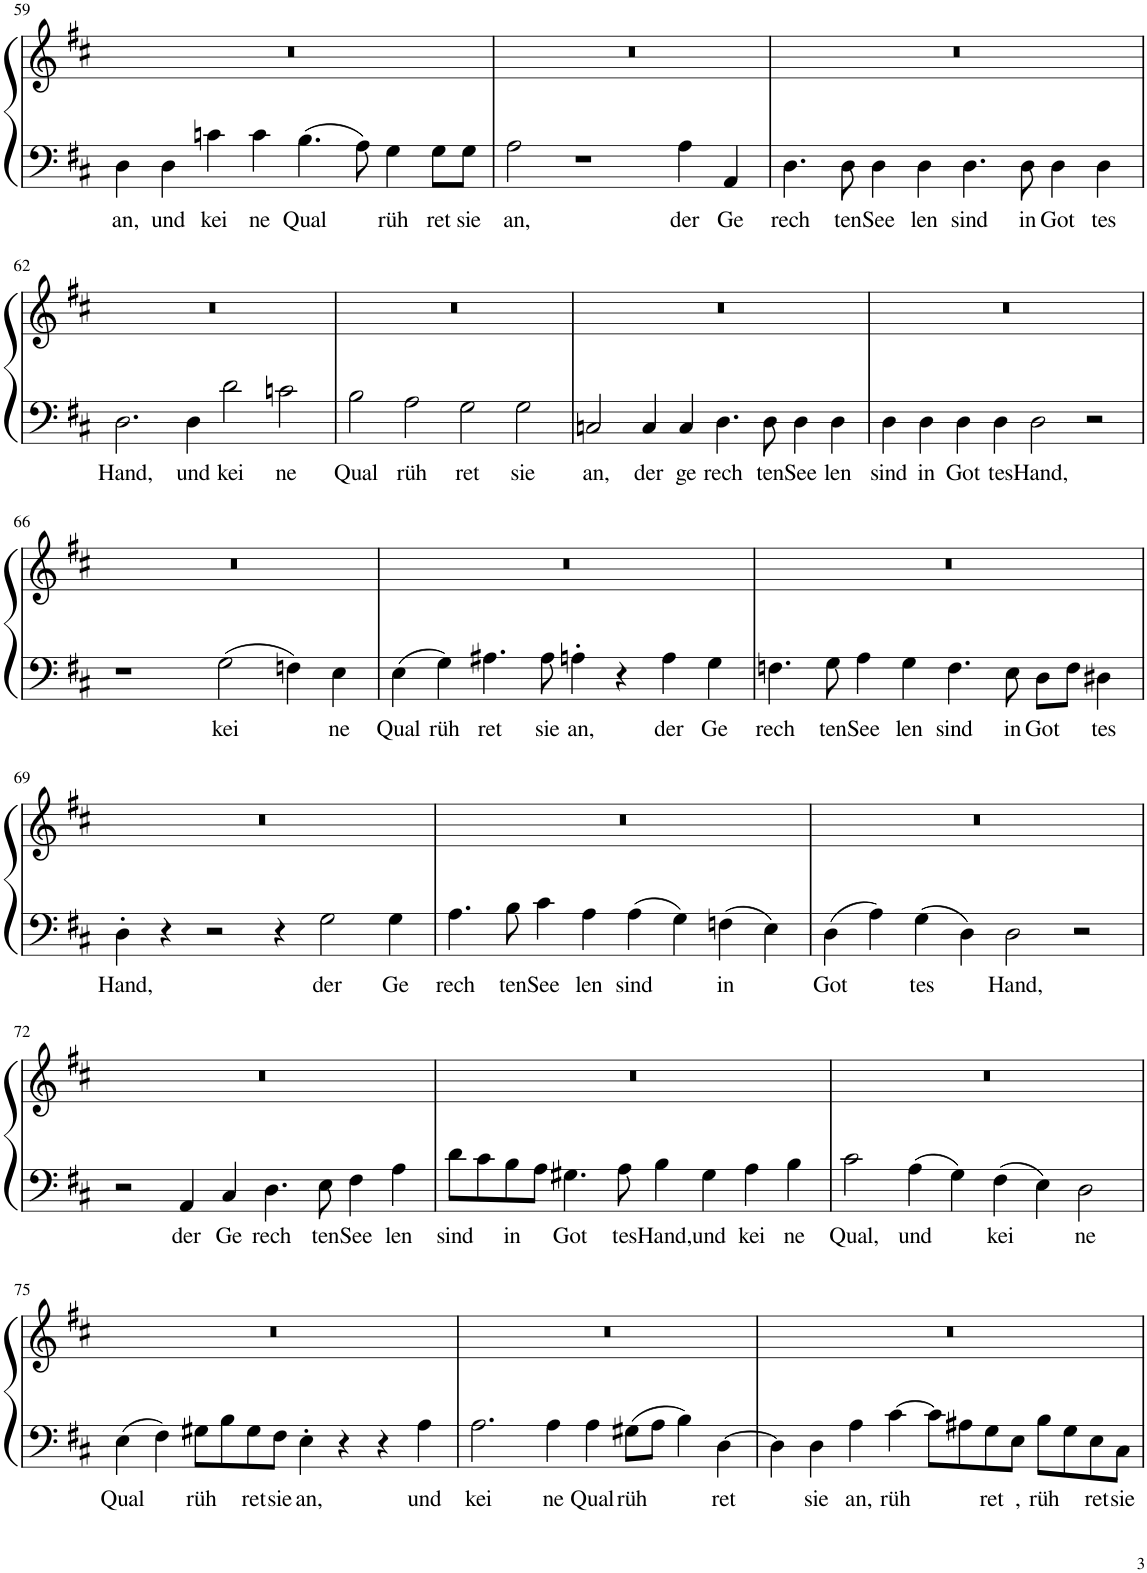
**kern	**text	**kern
*part1	*part1	*part1
*staff2	*staff2	*staff1
*I"Piano	*	*
*I'Pno.	*	*
!!LO:PB:g=z
*clefF4	*	*clefG2
*k[f#c#]	*	*k[f#c#]
*M4/2	*	*M4/2
=59	=59	=59
!	!LO:LY:b	!
4D\	an,	0r
!	!LO:LY:b	!
4D\	und	.
!	!LO:LY:b	!
4cn\	kei	.
!	!LO:LY:b	!
4c\	ne	.
!	!LO:LY:b	!
4.B\	Qual	.
8A\	.	.
!	!LO:LY:b	!
4G\	rüh	.
!	!LO:LY:b	!
8G\L	ret	.
!	!LO:LY:b	!
8G\J	sie	.
=60	=60	=60
!	!LO:LY:b	!
2A\	an,	0r
1r	.	.
!	!LO:LY:b	!
4A\	der	.
!	!LO:LY:b	!
4AA/	Ge	.
=61	=61	=61
!	!LO:LY:b	!
4.D\	rech	0r
!	!LO:LY:b	!
8D\	ten	.
!	!LO:LY:b	!
4D\	See	.
!	!LO:LY:b	!
4D\	len	.
!	!LO:LY:b	!
4.D\	sind	.
!	!LO:LY:b	!
8D\	in	.
!	!LO:LY:b	!
4D\	Got	.
!	!LO:LY:b	!
4D\	tes	.
!!LO:LB:g=z
=62	=62	=62
!	!LO:LY:b	!
2.D\	Hand,	0r
!	!LO:LY:b	!
4D\	und	.
!	!LO:LY:b	!
2d\	kei	.
!	!LO:LY:b	!
2cn\	ne	.
=63	=63	=63
!	!LO:LY:b	!
2B\	Qual	0r
!	!LO:LY:b	!
2A\	rüh	.
!	!LO:LY:b	!
2G\	ret	.
!	!LO:LY:b	!
2G\	sie	.
=64	=64	=64
!	!LO:LY:b	!
2Cn/	an,	0r
!	!LO:LY:b	!
4C/	der	.
!	!LO:LY:b	!
4C/	ge	.
!	!LO:LY:b	!
4.D\	rech	.
!	!LO:LY:b	!
8D\	ten	.
!	!LO:LY:b	!
4D\	See	.
!	!LO:LY:b	!
4D\	len	.
=65	=65	=65
!	!LO:LY:b	!
4D\	sind	0r
!	!LO:LY:b	!
4D\	in	.
!	!LO:LY:b	!
4D\	Got	.
!	!LO:LY:b	!
4D\	tes	.
!	!LO:LY:b	!
2D\	Hand,	.
2r	.	.
!!LO:LB:g=z
=66	=66	=66
1r	.	0r
!	!LO:LY:b	!
2G\	kei	.
4Fn\	.	.
!	!LO:LY:b	!
4E\	ne	.
=67	=67	=67
!	!LO:LY:b	!
4E\	Qual	0r
!	!LO:LY:b	!
4G\	rüh	.
!	!LO:LY:b	!
4.A#X\	ret	.
!	!LO:LY:b	!
8A#\	sie	.
!	!LO:LY:b	!
4An'\	an,	.
4r	.	.
!	!LO:LY:b	!
4A\	der	.
!	!LO:LY:b	!
4G\	Ge	.
=68	=68	=68
!	!LO:LY:b	!
4.Fn\	rech	0r
!	!LO:LY:b	!
8G\	ten	.
!	!LO:LY:b	!
4A\	See	.
!	!LO:LY:b	!
4G\	len	.
!	!LO:LY:b	!
4.F\	sind	.
!	!LO:LY:b	!
8E\	in	.
!	!LO:LY:b	!
8D\L	Got	.
8F\J	.	.
!	!LO:LY:b	!
4D#X\	tes	.
!!LO:LB:g=z
=69	=69	=69
!	!LO:LY:b	!
4D'\	Hand,	0r
4r	.	.
2r	.	.
4r	.	.
!	!LO:LY:b	!
2G\	der	.
!	!LO:LY:b	!
4G\	Ge	.
=70	=70	=70
!	!LO:LY:b	!
4.A\	rech	0r
!	!LO:LY:b	!
8B\	ten	.
!	!LO:LY:b	!
4c#\	See	.
!	!LO:LY:b	!
4A\	len	.
!	!LO:LY:b	!
4A\	sind	.
4G\	.	.
!	!LO:LY:b	!
4Fn\	in	.
4E\	.	.
=71	=71	=71
!	!LO:LY:b	!
4D\	Got	0r
4A\	.	.
!	!LO:LY:b	!
4G\	tes	.
4D\	.	.
!	!LO:LY:b	!
2D\	Hand,	.
2r	.	.
!!LO:LB:g=z
=72	=72	=72
2r	.	0r
!	!LO:LY:b	!
4AA/	der	.
!	!LO:LY:b	!
4C#/	Ge	.
!	!LO:LY:b	!
4.D\	rech	.
!	!LO:LY:b	!
8E\	ten	.
!	!LO:LY:b	!
4F#\	See	.
!	!LO:LY:b	!
4A\	len	.
=73	=73	=73
!	!LO:LY:b	!
8d\L	sind	0r
8c#\	.	.
!	!LO:LY:b	!
8B\	in	.
8A\J	.	.
!	!LO:LY:b	!
4.G#X\	Got	.
!	!LO:LY:b	!
8A\	tes	.
!	!LO:LY:b	!
4B\	Hand,	.
!	!LO:LY:b	!
4G#\	und	.
!	!LO:LY:b	!
4A\	kei	.
!	!LO:LY:b	!
4B\	ne	.
=74	=74	=74
!	!LO:LY:b	!
2c#\	Qual,	0r
!	!LO:LY:b	!
4A\	und	.
4G\	.	.
!	!LO:LY:b	!
4F#\	kei	.
4E\	.	.
!	!LO:LY:b	!
2D\	ne	.
!!LO:LB:g=z
=75	=75	=75
!	!LO:LY:b	!
4E\	Qual	0r
4F#\	.	.
!	!LO:LY:b	!
8G#X\L	rüh	.
8B\	.	.
!	!LO:LY:b	!
8G#\	ret	.
!	!LO:LY:b	!
8F#\J	sie	.
!	!LO:LY:b	!
4E'\	an,	.
4r	.	.
4r	.	.
!	!LO:LY:b	!
4A\	und	.
=76	=76	=76
!	!LO:LY:b	!
2.A\	kei	0r
!	!LO:LY:b	!
4A\	ne	.
!	!LO:LY:b	!
4A\	Qual	.
!	!LO:LY:b	!
8G#X\L	rüh	.
8A\J	.	.
4B\	.	.
!	!LO:LY:b	!
[4D\	ret	.
=77	=77	=77
4D\]	.	0r
!	!LO:LY:b	!
4D\	sie	.
!	!LO:LY:b	!
4A\	an,	.
!	!LO:LY:b	!
[4c#\	rüh	.
8c#\L]	.	.
8A#X\	.	.
!	!LO:LY:b	!
8G\	ret	.
!	!LO:LY:b	!
8E\J	,	.
!	!LO:LY:b	!
8B\L	rüh	.
8G\	.	.
!	!LO:LY:b	!
8E\	ret	.
!	!LO:LY:b	!
8C#\J	sie	.
=	=	=
*-	*-	*-
